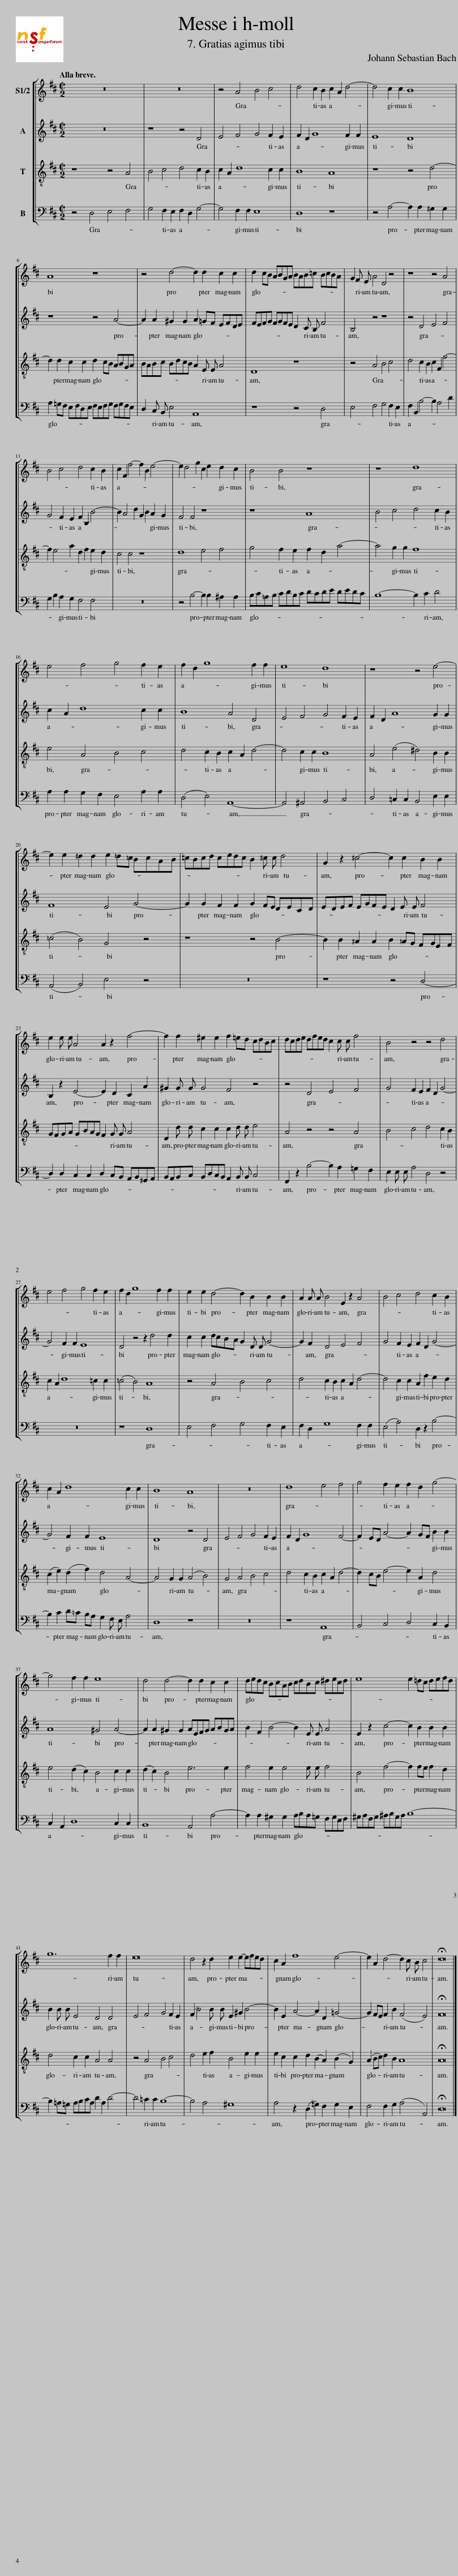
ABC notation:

X:1
%%score [ { 1 2 3 } 4 5 { 6 7 } { 8 9 } 10 11 12 13 14 15 16 17 ]
L:1/8
Q:1/4=110
M:4/2
I:linebreak $
K:D
V:1 treble transpose=2
V:2 treble transpose=2
V:3 treble transpose=2
V:4 bass transpose=2
V:5 treble
V:6 treble
V:7 treble
V:8 treble
V:9 treble
V:10 alto
V:11 bass
V:12 treble
V:13 treble
V:14 treble-8
V:15 bass
V:16 bass
V:17 bass transpose=-12
V:1
[K:C] z16 | z16 | z16 | z16 | z16 |$ %5
 z16 | z16 | z16 | z16 | z16 |$ %10
 z16 | z16 | z16 | z16 | z8!f! c8 |$ %15
 d4 e4 f4 e2 d2 | e2 c2 f8 e4 | d8 c8 | z16 |$ z16 | %20
 z16 | z16 |$ z16 | z16 | z16 | %25
 z8 z4 c4 |$ d4 e4 f4 e2 d2 | e2 c2 f8 e4 | d4 c4 z8 | z16 | %30
 z16 |$ z4 g4 a4 b4 | c'4 b2 a2 b2 g2 c'4- | c'4 b4[Q:1/4=105] a8 |[Q:1/4=90] g2 f e f8 e4- | %35
 e2 d c g4- g2 f e a4 |$ g8 ^f4 g4- | g4 ^f4[Q:1/4=105] g8 | z16 | z16 |$ %40
 z16 | z4 g4 a4 b4 | c'8- c' .b .a .g a4-[Q:1/4=90] | a2 d2 g8 f4- | f2 e d e2[Q:1/4=80] a2 e4[Q:1/4=60] Td4[Q:1/4=70][Q:1/4=40] | %45
[Q:1/4=80] !fermata!c16 |] %46
V:2
[K:C] z16 | z16 | z16 | z16 | z16 |$ %5
 z16 | z16 | z16 | z16 | z16 |$ %10
 z16 | z16 | z16 | z16 | z16 |$ %15
 z16 | z16 | z16 | z16 |$ z16 | %20
 z16 | z16 |$ z16 | z16 | z16 | %25
 z16 |$ z16 | z16 | z16 | z16 | %30
 z8 z4!f! c4 |$ d4 e4 f4 e2 d2 | e2 c2 f8 e4 | d8 c4 z4 | c8 d4 e4 | %35
 f4 e2 d2 e2 c2 f4- |$ f4 e4 d8 | c8 d8 | z16 | z16 |$ %40
 z8 z4 c4 | d4 e4 f4 e2 d2 | e2 a2- a .g .^f .e d8- | d2 g =f e8 d4- | d2 G2 c4 .c2 .G .G .G2 .G2 | %45
 !fermata!G16 |] %46
V:3
[K:C] z16 | z16 | z16 | z16 | z16 |$ %5
 z16 | z16 | z16 | z16 | z16 |$ %10
 z16 | z16 | z16 | z16 | z16 |$ %15
 z16 | z16 | z16 | z16 |$ z16 | %20
 z16 | z16 |$ z16 | z16 | z16 | %25
 z16 |$ z16 | z16 | z16 | z16 | %30
 z16 |$ z16 | z16 | z16 | z8!f! G8 | %35
 C4 z2 G2 G4 c4 |$ d4 c4 d8 | e4 C4 G8 | z16 | z16 |$ %40
 z8 z4 E4 | G8 d2 e2 f2 g2 | a2 e2 d2 c2 a4 ^f4 | b2 z2 z2 c2 c2 z2 z4 | G2 z2 z2 C2 .G2 .G .G .G2 .G2 | %45
 !fermata!E16 |] %46
V:4
[K:C] z16 | z16 | z16 | z16 | z16 |$ %5
 z16 | z16 | z16 | z16 | z16 |$ %10
 z16 | z16 | z16 | z16 | z16 |$ %15
 z16 | z16 | z16 | z16 |$ z16 | %20
 z16 | z16 |$ z16 | z16 | z16 | %25
 z16 |$ z16 | z16 | z16 | z16 | %30
 z16 |$ z16 | z16 | z16 | z8!f! TG,,8 | %35
!f! C,4 G,,4 C,4 C,4 |$ G,,4 C,8 G,,4 | C,8 G,,8 | z16 | z16 |$ %40
 z8 z4 C,4- | C,4 G,,4 z8 | z2 C, C, C,2 C,2 C,2 z2 z2 C,2 | G,,2 z2 z2 C,2 C,2 z2 z4 | G,,2 z2 z2 C,2 G,,2 G,, G,, G,,2 G,,2 | %45
!f! !fermata!TC,16 |] %46
V:5
 z16 | z16 | z4!f! A4 B4 c4 | d4 c2 B2 c2 A2 d4- | d4 c4 B8 |$ %5
 A8 z8 | z4 d4- d2 d2 c2 c2 | d2 c B A B G A B A B =c B c B A | G2 F E A4 D4 z4 | z8 z4 A4 |$ %10
 B4 c4 d4 c2 B2 | c2 F2 f4- f2 B2 e4- | e2 d4 g2 c2 e2 d2 c2 | B8 z8 | z8 d8 |$ %15
 e4 f4 g4 f2 e2 | f2 d2 g8 f4 | e8 d8 | z8 z4 e4- |$ e2 e2 ^d2 d2 e2 =d =c B c A B | %20
 =c B c d c e d c B2 ^c2 d4 | G2 E2 c8 B4 |$ e4 A8 f4- | f2 f2 ^e2 e2 f2 =e d c d B c | d c d e d f e d c4 f4 | %25
 B4 z4 z4 d4 |$ e4 f4 g4 f2 e2 | f2 d2 g8 f4 | e4 d4- d2 B4 B2 | A2 A2 B4 E2 z2 A4 | %30
 B4 c4 d4 c2 B2 |$ c2 A2 d8 c4 | B8 A8 | z16 | d8 e4 f4 | %35
 g4 f2 e2 f2 d2 g4- |$ g4 f4 e8 | d4 d4- d2 d2 c2 c2 | d e d c B c A B c d B c ^d e c d | e8- e2 =d c d e f d |$ %40
 g12 f4 | e16 | d4 z2 d2 e4- e f e d | c2 A2 f8 e4- | e2 A2 d4- d2 c B c4 | %45
 !fermata!d16 |] %46
V:6
 z16 | z16 | z4!f! A4 B4 c4 | d4 c2 B2 c2 A2 d4- | d4 c4 B8 |$ %5
 A8 z8 | z4 d4- d2 d2 c2 c2 | d2 c B A B G A B A B =c B c B A | G2 F E A4 D4 z4 | z8 z4 A4 |$ %10
 B4 c4 d4 c2 B2 | c2 F2 f4- f2 B2 e4- | e2 d4 g2 c2 e2 d2 c2 | B8 z8 | z8 d8 |$ %15
 e4 f4 g4 f2 e2 | f2 d2 g8 f4 | e8 d8 | z8 z4 e4- |$ e2 e2 ^d2 d2 e2 =d =c B c A B | %20
 =c B c d c e d c B2 ^c2 d4 | G2 E2 c8 B4 |$ e4 A8 f4- | f2 f2 ^e2 e2 f2 =e d c d B c | d c d e d f e d c4 f4 | %25
 B4 z4 z4 d4 |$ e4 f4 g4 f2 e2 | f2 d2 g8 f4 | e4 d4- d2 B4 B2 | A2 A2 B4 E2 z2 A4 | %30
 B4 c4 d4 c2 B2 |$ c2 A2 d8 c4 | B8 A8 | z16 | d8 e4 f4 | %35
 g4 f2 e2 f2 d2 g4- |$ g4 f4 e8 | d4 d4- d2 d2 c2 c2 | d e d c B c A B c d B c ^d e c d | e8- e2 =d c d e f d |$ %40
 g12 f4 | e16 | d4 z2 d2 e4- e f e d | c2 A2 f8 e4- | e2 A2 d4- d2 c B c4 | %45
 !fermata!d16 |] %46
V:7
 z16 | z8 z4!f! D4 | E4 F4 G4 F2 E2 | F2 D2 G8 F4 | E8 D8 |$ %5
 z8 z4 A4- | A2 A2 ^G2 G2 A2 =G F E F D E | F E F G F G F E D E D E F4 | E2 z2 z4 z8 | z4 D4 E4 F4 |$ %10
 G4 F2 E2 F4 B4- | B2 A4 d2 G2 B2 A2 G2 | F8 z8 | z8 A8 | B4 c4 d4 c2 B2 |$ %15
 c2 A2 d8 c4 | B8 A4 D4 | E4 F4 G4 F2 E2 | F2 D2 A8 G4 |$ F8 E4 G4- | %20
 G2 G2 F2 F2 G2 F E D E C D | E D E F E G F E D2 E2 F4 |$ E8- E2 D2 E2 A2 | ^G8 F4 z4 | z4 D4 E4 F4 | %25
 G4 F2 E2 F2 D2 G4- |$ G4 F4 E8 | D4 z4 z2 d4 d2 | c2 c2 d c B A G2 D2 G4- | G2 F2 D4 E4 F4 | %30
 G4 F2 E2 F2 D2 G4- |$ G4 F4 E8 | D8 z4 D4 | E4 F4 G4 F2 E2 | F2 D2 G8 F4- | %35
 F2 E D A4- A2 G F B4 |$ A8 ^G4 A4- | A2 A2 ^G2 G2 A E F G A B G A | B2 F2 B4- B2 E2 A B ^G A | B c A B c4- c2 B A B2 B2 |$ %40
 B4 E4 D4 D4 | E4 F4 G4 F2 E2 | F2 B4 B2 E2 ^G2 B4- | B2 E2 A8 =G4- | G2 F E F2 B2 F4 E4 | %45
 !fermata!F16 |] %46
V:8
 z16 | z16 | z4!f! A4 B4 c4 | d4 c2 B2 c2 A2 d4- | d4 c4 B8 |$ %5
 A8 z8 | z4 d4- d2 d2 c2 c2 | d2 c B A B G A B A B =c B c B A | G2 F E A4 D4 z4 | z8 z4 A4 |$ %10
 B4 c4 d4 c2 B2 | c2 F2 f4- f2 B2 e4- | e2 d4 g2 c2 e2 d2 c2 | B8 z8 | z8 d8 |$ %15
 e4 f4 g4 f2 e2 | f2 d2 g8 f4 | e8 d8 | z8 z4 e4- |$ e2 e2 ^d2 d2 e2 =d =c B c A B | %20
 =c B c d c e d c B2 ^c2 d4 | G2 E2 c8 B4 |$ e4 A8 f4- | f2 f2 ^e2 e2 f2 =e d c d B c | d c d e d f e d c4 f4 | %25
 B4 z4 z4 d4 |$ e4 f4 g4 f2 e2 | f2 d2 g8 f4 | e4 d4- d2 B4 B2 | A2 A2 B4 E2 z2 A4 | %30
 B4 c4 d4 c2 B2 |$ c2 A2 d8 c4 | B8 A8 | z16 | d8 e4 f4 | %35
 g4 f2 e2 f2 d2 g4- |$ g4 f4 e8 | d4 d4- d2 d2 c2 c2 | d e d c B c A B c d B c ^d e c d | e8- e2 =d c d e f d |$ %40
 g12 f4 | e16 | d4 z2 d2 e4- e f e d | c2 A2 f8 e4- | e2 A2 d4- d2 c B c4 | %45
 !fermata!d16 |] %46
V:9
 z16 | z8 z4!f! D4 | E4 F4 G4 F2 E2 | F2 D2 G8 F4 | E8 D8 |$ %5
 z8 z4 A4- | A2 A2 ^G2 G2 A2 =G F E F D E | F E F G F G F E D2 C B, F4 | B,4 z4 z8 | z4 D4 E4 F4 |$ %10
 G4 F2 E2 F2 B,2 B4- | B2 A4 d2 G2 B2 A2 G2 | F8 z8 | z8 A8 | B4 c4 d4 c2 B2 |$ %15
 c2 A2 d8 c4 | B8 A4 D4 | E4 F4 G4 F2 E2 | F2 D2 A8 G4 |$ F8 E4 G4- | %20
 G2 G2 F2 F2 G2 F E D E C D | E D E F E G F E D2 E2 F4 |$ B,2 B,2 E4- E2 D2 C2 A2 | ^G4 G4 F4 z4 | z4 D4 E4 F4 | %25
 G4 F2 E2 F2 D2 G4- |$ G4 F4 E8 | D4 z4 z2 d4 d2 | c2 c2 d c B A G2 D2 G4- | G2 F2 D4 E4 F4 | %30
 G4 F2 E2 F2 D2 G4- |$ G4 F4 E8 | D8 z4 D4 | E4 F4 G4 F2 E2 | F2 D2 G8 F4- | %35
 F2 E D A4- A2 G F B4 |$ A8 ^G4 A4- | A2 A2 ^G2 G2 A E F G A B G A | B2 F2 B4- B2 E2 A B ^G A | B c A B c4- c2 B A B2 B2 |$ %40
 B4 E4 D4 D4 | E4 F4 G4 F2 E2 | F2 B4 B2 E2 ^G2 B4- | B2 E2 A8 =G4- | G2 F E F2 B2 F4 E4 | %45
 !fermata!F16 |] %46
V:10
 z8 z4!f! A,4 | B,4 C4 D4 C2 B,2 | C2 A,2 D8 C4 | B,8 A,8 | z8 z4 D4- |$ %5
 D2 D2 C2 C2 D2 C B, A, B, G, A, | B, A, B, C B, D C B, A,2 E,2 A,4 | D,8 z8 | z4 A,4 B,4 C4 | D4 C2 B,2 C2 F,2 F4- |$ %10
 F2 E4 A2 D2 F2 E2 D2 | C8 z8 | D8 E4 F4 | G4 F2 E2 F2 D2 A4- | A4 G4 F8 |$ %15
 E4 A,4 B,4 C4 | D4 C2 B,2 C2 A,2 D4- | D4 C4 B,8 | A,4 E2 E2 ^D4 B,4 |$ =C4 B,4 G,4 z4 | %20
 z8 z4 B,4- | B,2 B,2 ^A,2 A,2 B,2 =A, G, F, G, E, F, |$ G, F, G, A, G, B, A, G, F,2 G,2 A,4 | D,2 D2 C2 C2 C2 D2 E4 | A,4 z4 z4 A,4 | %25
 B,4 C4 D4 C2 B,2 |$ C2 A,2 D8 =C4- | C4 B,4 A,8 | z4 A,4 B,4 C4 | D4 C2 B,2 C2 A,2 D4- | %30
 D4 C4 A,2 F2 E2 D2 |$ C2 E2 D2 F2 D4 A,4- | A,4 G,4 A,4 B,4 | G,4 A,4 B,4 C4 | D4 C2 B,2 C2 A,2 D4- | %35
 D2 C B, E4- E2 A,2 D4 |$ E4 D2 C2 B,4 C4 | D2 C2 B,4 E6 E2 | F4 E2 E2 E4 F4 | B,4 F4- F2 F E F E D C |$ %40
 D4 C4 A,4 z4 | z4 A,4 B,4 C4 | D4 E2 F2 B,4 E4- | E2 C4 D2 B,2 A,2 B,2 G,2 | A,2 B, C D2 B,2 A,4 A,4 | %45
 !fermata!A,16 |] %46
V:11
 z4!f! D,4 E,4 F,4 | G,4 F,2 E,2 F,2 D,2 G,4- | G,4 F,4 E,8 | D,8 z8 | z4 A,4- A,2 A,2 ^G,2 G,2 |$ %5
 A,2 =G, F, E, F, D, E, F, E, F, G, F, G, F, E, | D,2 C, B,, E,4 A,,8 | z8 z4 D,4 | E,4 F,4 G,4 F,2 E,2 | F,2 B,,2 B,4- B,2 A,4 D2 |$ %10
 G,2 B,2 A,2 G,2 F,8 | z16 | z4 B,4- B,2 B,2 ^A,2 A,2 | B, C =A, B, C D B, C D C D E D E D C | B,8- B,2 C2 D4 |$ %15
 A,4 G,2 F,2 E,4 A,4 | D,4 E,4 A,,8- | A,,4 ^A,,4 B,,4 C,4 | D,4 =C,4 B,,4 E,4 |$ A,,4 B,,4 E,,4 z4 | %20
 z8 z4 z4 | z8 z4 D,4- |$ D,2 D,2 C,2 C,2 D,2 C, B,, A,, B,, ^G,, A,, | B,, A,, B,, C, B,, D, C, B,, A,,2 B,,2 C,4 | F,,2 z2 B,4- B,2 A,2 =G,2 F,2 | %25
 E,4 A,4 D,4 z4 |$ z16 | z8 D,8 | E,4 F,4 G,4 F,2 E,2 | F,2 D,2 G,8 F,4 | %30
 E,4 A,4 D,2 F,2 B,4- |$ B,2 C2 D =C B, A, G,2 E,2 A,4 | D,8 z8 | z16 | z8 A,,8 | %35
 B,,4 C,4 D,4 C,2 B,,2 |$ C,2 A,,2 D,8 C,4 | B,,8 A,,4 A,4- | A,2 A,2 ^G,2 G,2 A, B, A, =G, F, G, E, F, | ^G, A, F, G, ^A, B, G, A, B,8- |$ %40
 B,2 =A, =G, A, B, C A, D2 A,2 D4- | D4 =C4 B,8- | B,4 A,4 ^G,8 | A,6 D,2 =G,2 F,2 G,2 E,2 | F,6 G,2 A,4 A,,4 | %45
 !fermata!D,,16 |] %46
V:12
 z16 | z16 | z4!f! A4 B4 c4 | d4 c2 B2 c2 A2 d4- | d4 c2 c2 B8 |$ %5
 A8 z8 | z4 d4- d2 d2 c2 c2 | d2 cB ABGA BAB=c BcBA | G2 F E A4 D4 z4 | z8 z4 A4 |$ %10
 B4 c4 d4 c2 B2 | c2 F2 f4- f2 B2 e4- | e2 d4 g2 c2 e2 d2 c2 | B4 B4 z8 | z8 d8 |$ %15
 e4 f4 g4 f2 e2 | f2 d2 g8 f2 f2 | e8 d8 | z8 z4 e4- |$ e2 e2 ^d2 d2 e2 =d=c BcAB | %20
 =cBcd cedc B2 ^c c d4 | G2 z2 ^c4- c2 c2 B2 B2 |$ e2 e e A4 A2 z2 f4- | f2 f2 ^e2 e2 f2 =ed cdBc | dcde dfed c2 c c f4 | %25
 B4 z4 z4 d4 |$ e4 f4 g4 f2 e2 | f2 d2 g8 f2 f2 | e2 e2 d4- d2 B2 B2 B2 | A2 A A B4 E2 z2 A4 | %30
 B4 c4 d4 c2 B2 |$ c2 A2 d8 c2 c2 | B8 A8 | z16 | d8 e4 f4 | %35
 g4 f2 e2 f2 d2 g4- |$ g4 f2 f2 e8 | d4 d4- d2 d2 c2 c2 | dedc BcAB cdBc ^decd | e8 e2 =dc defd |$ %40
 g12 f2 f2 | e16 | d4 z2 d2 e2 e2- efed | c2 A2 f8 e4- | e2 A2 d4- d2 c B c4 | %45
 !fermata!d16 |] %46
V:13
 z16 | z8 z4!f! D4 | E4 F4 G4 F2 E2 | F2 D2 G8 F2 F2 | E8 D8 |$ %5
 z8 z4 A4- | A2 A2 ^G2 G2 A2 =GF EFDE | FEFG FGFE D2 C B, F4 | B,4 z4 z8 | z4 D4 E4 F4 |$ %10
 G4 F2 E2 F2 B,2 B4- | B2 A4 d2 G2 B2 A2 G2 | F4 F4 z8 | z8 A8 | B4 c4 d4 c2 B2 |$ %15
 c2 A2 d8 c2 c2 | B8 A4 D4 | E4 F4 G4 F2 E2 | F2 D2 A8 G2 G2 |$ F8 E4 G4- | %20
 G2 G2 F2 F2 G2 FE DECD | EDEF EGFE D2 E E F4 |$ B,2 z2 E4- E2 D2 C2 A2 | ^G2 G G G4 F4 z4 | z4 D4 E4 F4 | %25
 G4 F2 E2 F2 D2 G4- |$ G4 F2 F2 E8 | D4 z4 z2 d4 d2 | c2 c2 dcBA G2 D D G4- | G2 F2 D4 E4 F4 | %30
 G4 F2 E2 F2 D2 G4- |$ G4 F2 F2 E8 | D8 z4 D4 | E4 F4 G4 F2 E2 | F2 D2 G8 F4- | %35
 F2 ED A4- A2 GF B2 B2 |$ A8 ^G4 A4- | A2 A2 ^G2 G2 AEFG ABGA | B2 F2 B4- B2 E E A4 | E2 z2 c4- c2 B2 B2 B2 |$ %40
 B2 B B E4 D4 D4 | E4 F4 G4 F2 E2 | (F2 B4) B B E2 ^G2 B4- | B2 E2 A4- A2 D2 =G4- | G2 FE F2 B2 (F4 E4) | %45
 !fermata!F16 |] %46
V:14
 z8 z4!f! A4 | B4 c4 d4 c2 B2 | c2 A2 d8 c2 c2 | B8 A8 | z8 z4 d4- |$ %5
 d2 d2 c2 c2 d2 cB ABGA | BABc BdcB A2 E E A4 | D8 z8 | z4 A4 B4 c4 | d4 c2 B2 c2 F2 f4- |$ %10
 f2 e4 a2 d2 f2 e2 d2 | c4 c4 z8 | d8 e4 f4 | g4 f2 e2 f2 d2 a4- | a4 g2 g2 f8 |$ %15
 e4 A4 B4 c4 | d4 c2 B2 c2 A2 d4- | d4 c2 c2 B8 | A4 (e4 ^d4) B2 B2 |$ (=c4 B4) G4 z4 | %20
 z8 z4 B4- | B2 B2 ^A2 A2 B2 =AG FGEF |$ GFGA GBAG F2 G G A4 | D2 d d c2 c2 c2 d d e4 | A4 z4 z4 A4 | %25
 B4 c4 d4 c2 B2 |$ c2 A2 d8 =c2 c2 | (=c4 B4) A8 | z4 A4 B4 c4 | d4 c2 B2 c2 A2 d4- | %30
 d4 c2 c2 A2 f2 e2 d2 |$ (c2 e2) (d2 f2) d4 A4- | A4 G2 G2 (A4 B4) | G4 A4 B4 c4 | d4 c2 B2 c2 A2 d4- | %35
 d2 cB e4- e2 A2 d4 |$ e4 (d2 c2) B4 c2 c2 | (d2 c2) B4 e6 e2 | f4 e2 e4 e e f4 | B4 f4- f2 fe f2 d2 |$ %40
 d4 c2 c2 A4 A4 | z4 A4 B4 c4 | d4 e2 f2 B4 e2 e2 | e2 c2 c2 d2 (B2 A2) (B2 G2) | (A2 Bc) d2 B2 A8 | %45
 !fermata!A16 |] %46
V:15
 z4!f! D,4 E,4 F,4 | G,4 F,2 E,2 F,2 D,2 G,4- | G,4 F,2 F,2 E,8 | D,8 z8 | z4 A,4- A,2 A,2 ^G,2 G,2 |$ %5
 A,2 =G,F, E,F,D,E, F,E,F,G, F,G,F,E, | D,2 C, B,, E,4 A,,8 | z8 z4 D,4 | E,4 F,4 G,4 F,2 E,2 | F,2 B,,2 B,4- B,2 A,4 D2 |$ %10
 G,2 B,2 A,2 G,2 F,4 F,4 | z16 | z4 B,4- B,2 B,2 ^A,2 A,2 | B,C=A,B, CDB,C DCDE DEDC | B,8- B,2 C2 D4 |$ %15
 A,2 A,2 G,2 F,2 E,4 A,2 A,2 | (D,4 E,4) A,,8- | A,,4 ^A,,4 B,,4 C,4 | D,4 =C,2 C,2 B,,4 E,2 E,2 |$ (A,,4 B,,4) E,4 z4 | %20
 z16 | z8 z4 D,4- |$ D,2 D,2 C,2 C,2 D,2 C,B,, A,,B,,^G,,A,, | B,,A,,B,,C, B,,D,C,B,, A,,2 B,, B,, C,4 | F,,2 z2 B,4- B,2 A,2 =G,2 F,2 | %25
 E,2 E, E, A,4 D,4 z4 |$ z16 | z8 D,8 | E,4 F,4 G,4 F,2 E,2 | F,2 D,2 G,8 F,2 F,2 | %30
 (E,4 A,4) D,2 z2 B,4- |$ B,2 C2 D=C B,A, G,2 F, E, A,4 | D,8 z8 | z16 | z8 A,,8 | %35
 B,,4 C,4 D,4 C,2 B,,2 |$ C,2 A,,2 D,8 C,2 C,2 | B,,8 A,,4 A,4- | A,2 A,2 ^G,2 G,2 A,B,A,=G, F,G,E,F, | ^G,A,F,G, ^A,B,G,A, B,8- |$ %40
 B,2 =A,=G, A,B,CA, D2 A,2 D4- | D4 =C2 C2 B,8- | B,4 A,4 ^G,8 | A,4 z2 (D,2 =G,2) F,2 G,2 E,2 | F,4 F,2 G,2 (A,4 A,,4) | %45
 !fermata!D,16 |] %46
V:16
 z4!f! D,4 E,4 F,4 | G,4 F,2 E,2 F,2 D,2 G,4- | G,4 F,4 E,8 | D,8[K:tenor] A,8 | E4[K:bass] A,4- A,2 A,2 ^G,2 G,2 |$ %5
 A,2 =G, F, E, F, D, E, F, E, F, G, F, G, F, E, | D,2 C, B,, E,4 A,,4 A,4 | D4 D,4 G,4 D,4 | E,4 F,4 G,4 F,2 E,2 | F,2 B,,2 B,4- B,2 A,4 D2 |$ %10
 G,2 B,2 A,2 G,2 F,8- | F, E, F, G, F, E, D, C, B,,4 C,4 | D,2 F,2 B,4- B,2 B,2 ^A,2 A,2 | B, C =A, B, C D B, C D C D E D E D C | B,8- B,2 C2 D4 |$ %15
 A,4 G,2 F,2 E,4 A,4 | D,4 E,4 A,,8- | A,,4 ^A,,4 B,,4 C,4 | D,4 =C,4 B,,4 E,4 |$ A,,4 B,,4 E,,4[K:alto] G4- | %20
 G2 G2 F2 F2 G2 F E[K:tenor] B,4- | B,2 B,2 ^A,2 A,2 B,2 =A, G,[K:bass] D,4- |$ D,2 D,2 C,2 C,2 D,2 C, B,, A,, B,, ^G,, A,, | B,, A,, B,, C, B,, D, C, B,, A,,2 B,,2 C,4 | F,,2 F,2 B,4- B,2 A,2 =G,2 F,2 | %25
 E,4 A,4 D,2 D2 C2 B,2 |$ C2 A,2 D8 =C4- | C4 B,4 [D,A,]8 | E,4 F,4 G,4 F,2 E,2 | F,2 D,2 G,8 F,4 | %30
 E,4 A,4 D,2 F,2 B,4- |$ B,2 C2 D =C B, A, G,2 E,2 A,4 | D,8[K:tenor] A,4 B,4 | G,4 A,4 B,4 C4 | D4 C2 B,2[K:bass] A,,8 | %35
 B,,4 C,4 D,4 C,2 B,,2 |$ C,2 A,,2 D,8 C,2 C,2 | B,,8 A,,4 A,4- | A,2 A,2 ^G,2 G,2 A, B, A, =G, F, G, E, F, | ^G, A, F, G, ^A, B, G, A, B,8- |$ %40
 B,2 =A, =G, A, B, C A, D2 A,2 D4- | D4 =C4 B,8- | B,4 A,4 ^G,8 | A,6 D,2 =G,2 F,2 G,2 E,2 | F,6 G,2 A,4 A,,4 | %45
 !fermata!D,,16 |] %46
V:17
 z4!f! D,4 E,4 F,4 | G,4 F,2 E,2 F,2 D,2 G,4- | G,4 F,4 E,8 | D,8 z8 | z4 A,4- A,2 A,2 ^G,2 G,2 |$ %5
 A,2 =G, F, E, F, D, E, F, E, F, G, F, G, F, E, | D,2 C, B,, E,4 A,,4 A,4 | D4 D,4 G,4 D,4 | E,4 F,4 G,4 F,2 E,2 | F,2 B,,2 B,4- B,2 A,4 D2 |$ %10
 G,2 B,2 A,2 G,2 F,8- | F, E, F, G, F, E, D, C, B,,4 C,4 | D,2 F,2 B,4- B,2 B,2 ^A,2 A,2 | B, C =A, B, C D B, C D C D E D E D C | B,8- B,2 C2 D4 |$ %15
 A,4 G,2 F,2 E,4 A,4 | D,4 E,4 A,,8- | A,,4 ^A,,4 B,,4 C,4 | D,4 =C,4 B,,4 E,4 |$ A,,4 B,,4 E,,4 z4 | %20
 z16 | z8 z4 D,4- |$ D,2 D,2 C,2 C,2 D,2 C, B,, A,, B,, ^G,, A,, | B,, A,, B,, C, B,, D, C, B,, A,,2 B,,2 C,4 | F,,2 F,2 B,4- B,2 A,2 =G,2 F,2 | %25
 E,4 A,4 D,4 z4 |$ z16 | z8 D,8 | E,4 F,4 G,4 F,2 E,2 | F,2 D,2 G,8 F,4 | %30
 E,4 A,4 D,2 F,2 B,4- |$ B,2 C2 D =C B, A, G,2 E,2 A,4 | D,8 z8 | z16 | z8 A,,8 | %35
 B,,4 C,4 D,4 C,2 B,,2 |$ C,2 A,,2 D,8 C,2 C,2 | B,,8 A,,4 A,4- | A,2 A,2 ^G,2 G,2 A, B, A, =G, F, G, E, F, | ^G, A, F, G, ^A, B, G, A, B,8- |$ %40
 B,2 =A, =G, A, B, C A, D2 A,2 D4- | D4 =C4 B,8- | B,4 A,4 ^G,8 | A,6 D,2 =G,2 F,2 G,2 E,2 | F,6 G,2 A,4 A,,4 | %45
 !fermata!D,,16 |] %46
